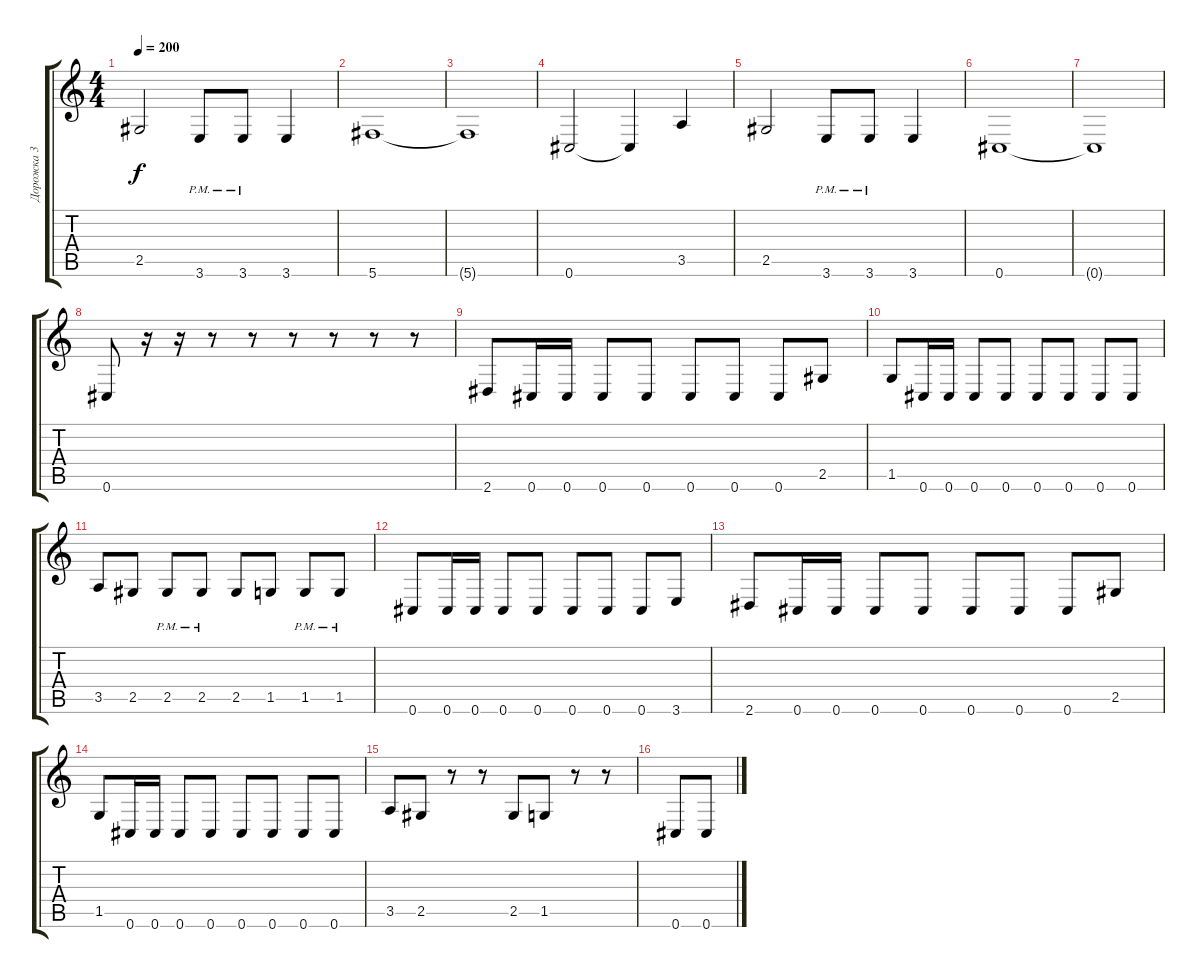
\track ("Дорожка 3" "Дорожка 3") {instrument electricbassfinger}
\staff {score tabs}
\tuning (Db4 Ab3 E3 B2 Gb2 Db2) {hide}
\ts (4 4)
\tempo 200
\clef g2
\ks c
2.5.2{dy f} 3.6{pm}.8 3.6{pm}.8 3.6.4 |
5.6.1 |
5.6{t}.1 |
0.6.2 0.6{t}.4 3.5.4 |
2.5.2 3.6{pm}.8 3.6{pm}.8 3.6.4 |
0.6.1 |
0.6{t}.1 |
0.6.8 r.16 r.16 r.8 r.8 r.8 r.8 r.8 r.8 |
2.6.8 0.6.16 0.6.16 0.6.8 0.6.8 0.6.8 0.6.8 0.6.8 2.5.8 |
1.5.8 0.6.16 0.6.16 0.6.8 0.6.8 0.6.8 0.6.8 0.6.8 0.6.8 |
3.5.8 2.5.8 2.5{pm}.8 2.5{pm}.8 2.5.8 1.5.8 1.5{pm}.8 1.5{pm}.8 |
0.6.8 0.6.16 0.6.16 0.6.8 0.6.8 0.6.8 0.6.8 0.6.8 3.6.8 |
2.6.8 0.6.16 0.6.16 0.6.8 0.6.8 0.6.8 0.6.8 0.6.8 2.5.8 |
1.5.8 0.6.16 0.6.16 0.6.8 0.6.8 0.6.8 0.6.8 0.6.8 0.6.8 |
3.5.8 2.5.8 r.8 r.8 2.5.8 1.5.8 r.8 r.8 |
0.6.8 0.6.8
